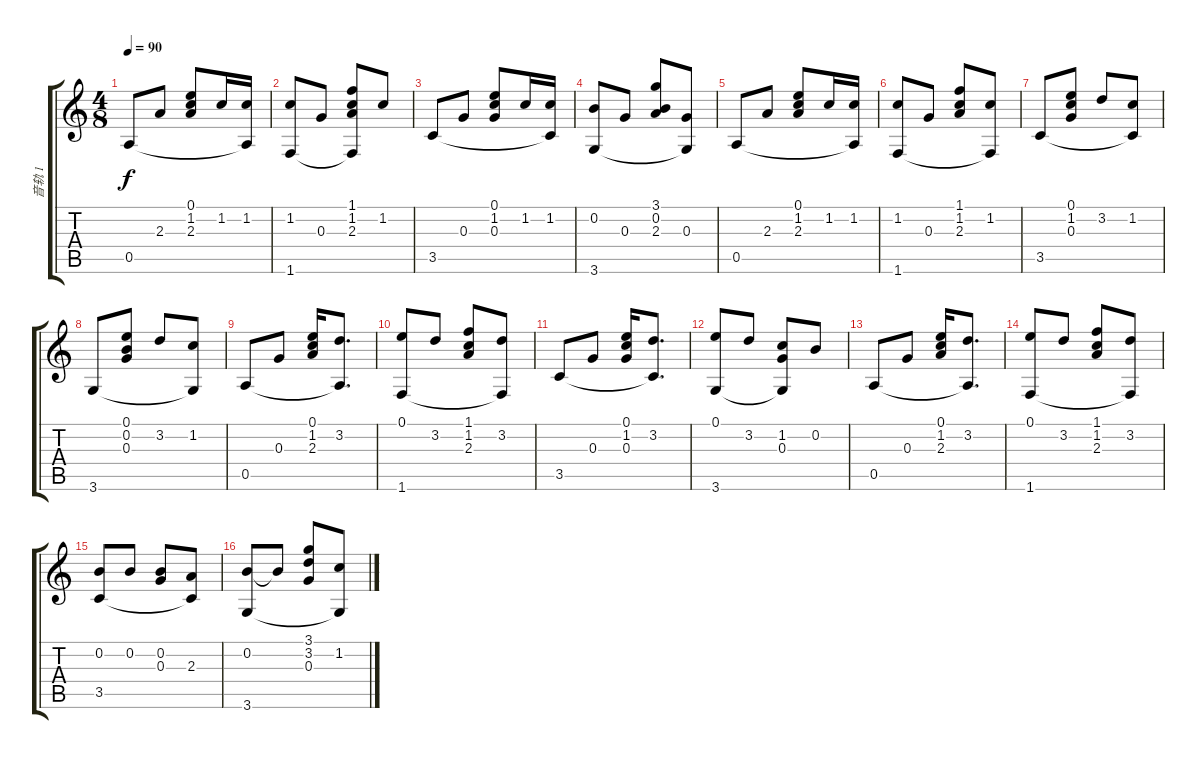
\track ("音轨 1" "音轨 1") {solo instrument acousticguitarsteel}
\staff {score tabs}
\tuning (E4 B3 G3 D3 A2 E2) {hide}
\ts (4 8)
\tempo 90
\clef g2
\ks c
0.5.8{dy f} 2.3.8 (0.1 1.2 2.3).8 1.2.16 (1.2 0.5{t}).16 |
(1.2 1.6).8 0.3.8 (1.1 1.2 2.3 1.6{t}).8 1.2.8 |
3.5.8 0.3.8 (0.1 1.2 0.3).8 1.2.16 (1.2 3.5{t}).16 |
(0.2 3.6).8 0.3.8 (3.1 0.2 2.3).8 (0.3 3.6{t}).8 |
0.5.8 2.3.8 (0.1 1.2 2.3).8 1.2.16 (1.2 0.5{t}).16 |
(1.2 1.6).8 0.3.8 (1.1 1.2 2.3).8 (1.2 1.6{t}).8 |
3.5.8 (0.1 1.2 0.3).8 3.2.8 (1.2 3.5{t}).8 |
3.6.8 (0.1 0.2 0.3).8 3.2.8 (1.2 3.6{t}).8 |
0.5.8 0.3.8 (0.1 1.2 2.3).16 (3.2 0.5{t}).8{d} |
(0.1 1.6).8 3.2.8 (1.1 1.2 2.3).8 (3.2 1.6{t}).8 |
3.5.8 0.3.8 (0.1 1.2 0.3).16 (3.2 3.5{t}).8{d} |
(0.1 3.6).8 3.2.8 (1.2 0.3 3.6{t}).8 0.2.8 |
0.5.8 0.3.8 (0.1 1.2 2.3).16 (3.2 0.5{t}).8{d} |
(0.1 1.6).8 3.2.8 (1.1 1.2 2.3).8 (3.2 1.6{t}).8 |
(0.2 3.5).8 0.2.8 (0.2 0.3).8 (2.3 3.5{t}).8 |
(0.2 3.6).8 0.2{t}.8 (3.1 3.2 0.3).8 (1.2 3.6{t}).8
